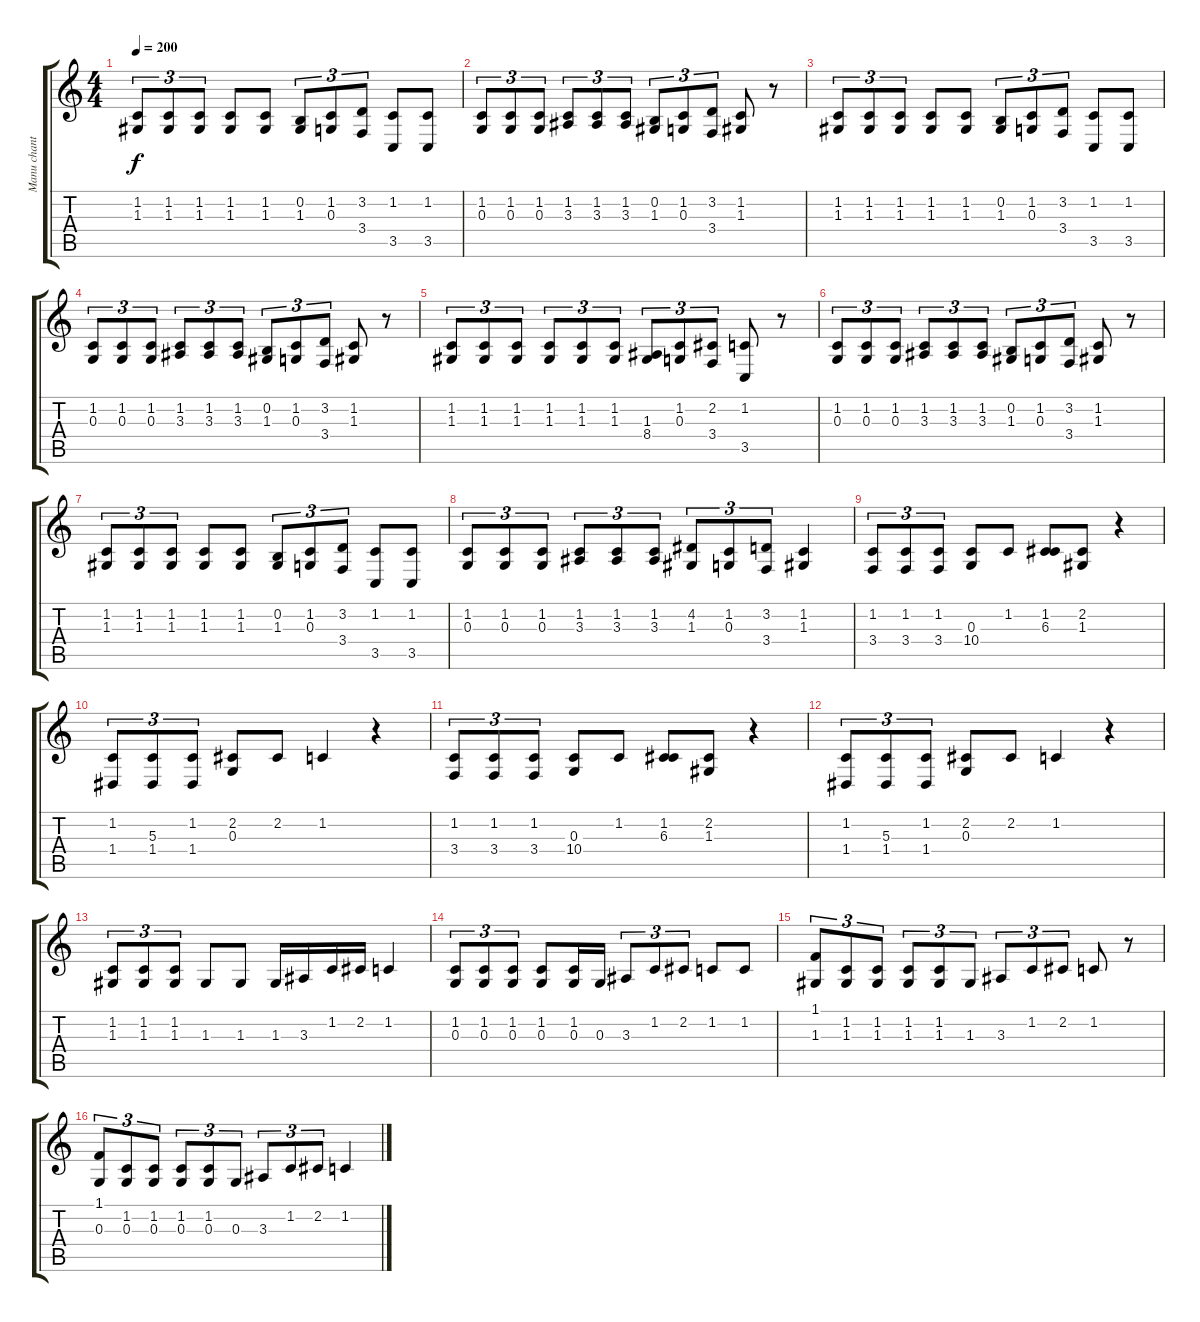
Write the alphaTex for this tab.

\track ("Manu chant" "Manu chant") {instrument trumpet}
\staff {score tabs}
\tuning (E4 B3 G3 D3 A2 E2) {hide}
\ts (4 4)
\tempo 200
\clef g2
\ks c
(1.2 1.3).8{tu (3 2) dy f} (1.2 1.3).8{tu (3 2)} (1.2 1.3).8{tu (3 2)} (1.2 1.3).8 (1.2 1.3).8 (0.2 1.3).8{tu (3 2)} (1.2 0.3).8{tu (3 2)} (3.2 3.4).8{tu (3 2)} (1.2 3.5).8 (1.2 3.5).8 |
(1.2 0.3).8{tu (3 2)} (1.2 0.3).8{tu (3 2)} (1.2 0.3).8{tu (3 2)} (1.2 3.3).8{tu (3 2)} (1.2 3.3).8{tu (3 2)} (1.2 3.3).8{tu (3 2)} (0.2 1.3).8{tu (3 2)} (1.2 0.3).8{tu (3 2)} (3.2 3.4).8{tu (3 2)} (1.2 1.3).8 r.8 |
(1.2 1.3).8{tu (3 2)} (1.2 1.3).8{tu (3 2)} (1.2 1.3).8{tu (3 2)} (1.2 1.3).8 (1.2 1.3).8 (0.2 1.3).8{tu (3 2)} (1.2 0.3).8{tu (3 2)} (3.2 3.4).8{tu (3 2)} (1.2 3.5).8 (1.2 3.5).8 |
(1.2 0.3).8{tu (3 2)} (1.2 0.3).8{tu (3 2)} (1.2 0.3).8{tu (3 2)} (1.2 3.3).8{tu (3 2)} (1.2 3.3).8{tu (3 2)} (1.2 3.3).8{tu (3 2)} (0.2 1.3).8{tu (3 2)} (1.2 0.3).8{tu (3 2)} (3.2 3.4).8{tu (3 2)} (1.2 1.3).8 r.8 |
(1.2 1.3).8{tu (3 2)} (1.2 1.3).8{tu (3 2)} (1.2 1.3).8{tu (3 2)} (1.2 1.3).8{tu (3 2)} (1.2 1.3).8{tu (3 2)} (1.2 1.3).8{tu (3 2)} (1.3 8.4).8{tu (3 2)} (1.2 0.3).8{tu (3 2)} (2.2 3.4).8{tu (3 2)} (1.2 3.5).8 r.8 |
(1.2 0.3).8{tu (3 2)} (1.2 0.3).8{tu (3 2)} (1.2 0.3).8{tu (3 2)} (1.2 3.3).8{tu (3 2)} (1.2 3.3).8{tu (3 2)} (1.2 3.3).8{tu (3 2)} (0.2 1.3).8{tu (3 2)} (1.2 0.3).8{tu (3 2)} (3.2 3.4).8{tu (3 2)} (1.2 1.3).8 r.8 |
(1.2 1.3).8{tu (3 2)} (1.2 1.3).8{tu (3 2)} (1.2 1.3).8{tu (3 2)} (1.2 1.3).8 (1.2 1.3).8 (0.2 1.3).8{tu (3 2)} (1.2 0.3).8{tu (3 2)} (3.2 3.4).8{tu (3 2)} (1.2 3.5).8 (1.2 3.5).8 |
(1.2 0.3).8{tu (3 2)} (1.2 0.3).8{tu (3 2)} (1.2 0.3).8{tu (3 2)} (1.2 3.3).8{tu (3 2)} (1.2 3.3).8{tu (3 2)} (1.2 3.3).8{tu (3 2)} (4.2 1.3).8{tu (3 2)} (1.2 0.3).8{tu (3 2)} (3.2 3.4).8{tu (3 2)} (1.2 1.3).4 |
(1.2 3.4).8{tu (3 2)} (1.2 3.4).8{tu (3 2)} (1.2 3.4).8{tu (3 2)} (0.3 10.4).8 1.2.8 (1.2 6.3).8 (2.2 1.3).8 r.4 |
(1.2 1.4).8{tu (3 2)} (5.3 1.4).8{tu (3 2)} (1.2 1.4).8{tu (3 2)} (2.2 0.3).8 2.2.8 1.2.4 r.4 |
(1.2 3.4).8{tu (3 2)} (1.2 3.4).8{tu (3 2)} (1.2 3.4).8{tu (3 2)} (0.3 10.4).8 1.2.8 (1.2 6.3).8 (2.2 1.3).8 r.4 |
(1.2 1.4).8{tu (3 2)} (5.3 1.4).8{tu (3 2)} (1.2 1.4).8{tu (3 2)} (2.2 0.3).8 2.2.8 1.2.4 r.4 |
(1.2 1.3).8{tu (3 2)} (1.2 1.3).8{tu (3 2)} (1.2 1.3).8{tu (3 2)} 1.3.8 1.3.8 1.3.16 3.3.16 1.2.16 2.2.16 1.2.4 |
(1.2 0.3).8{tu (3 2)} (1.2 0.3).8{tu (3 2)} (1.2 0.3).8{tu (3 2)} (1.2 0.3).8 (1.2 0.3).16 0.3.16 3.3.8{tu (3 2)} 1.2.8{tu (3 2)} 2.2.8{tu (3 2)} 1.2.8 1.2.8 |
(1.1 1.3).8{tu (3 2)} (1.2 1.3).8{tu (3 2)} (1.2 1.3).8{tu (3 2)} (1.2 1.3).8{tu (3 2)} (1.2 1.3).8{tu (3 2)} 1.3.8{tu (3 2)} 3.3.8{tu (3 2)} 1.2.8{tu (3 2)} 2.2.8{tu (3 2)} 1.2.8 r.8 |
(1.1 0.3).8{tu (3 2)} (1.2 0.3).8{tu (3 2)} (1.2 0.3).8{tu (3 2)} (1.2 0.3).8{tu (3 2)} (1.2 0.3).8{tu (3 2)} 0.3.8{tu (3 2)} 3.3.8{tu (3 2)} 1.2.8{tu (3 2)} 2.2.8{tu (3 2)} 1.2.4
